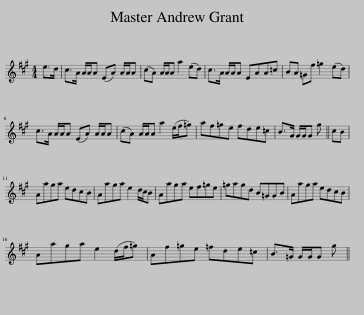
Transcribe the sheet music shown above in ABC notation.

X:1
L:1/8
M:4/4
I:linebreak $
K:A
V:1 treble
V:1
 e>d | c>A A/A/A (EA) A/A/A | (cA) A/A/A a2 (ed) | c>A A/A/A EAA=c | BA =Gf =g2 (ed) |$ %5
 c>A A/A/A (EA) A/A/A | (cA) A/A/A a2 (e/f/=g) | af=ge fde=c | B>G G/G/G g || cB |$ %10
 Aaga edcB | Aaga e2 d/c/B | Aaga ef=ge | =gagd B=GGB | Aaga edcB |$ %15
 Aaga e2 (d/f/=g) | Af=ge =fde=c | B>=G G/G/G g || %18
